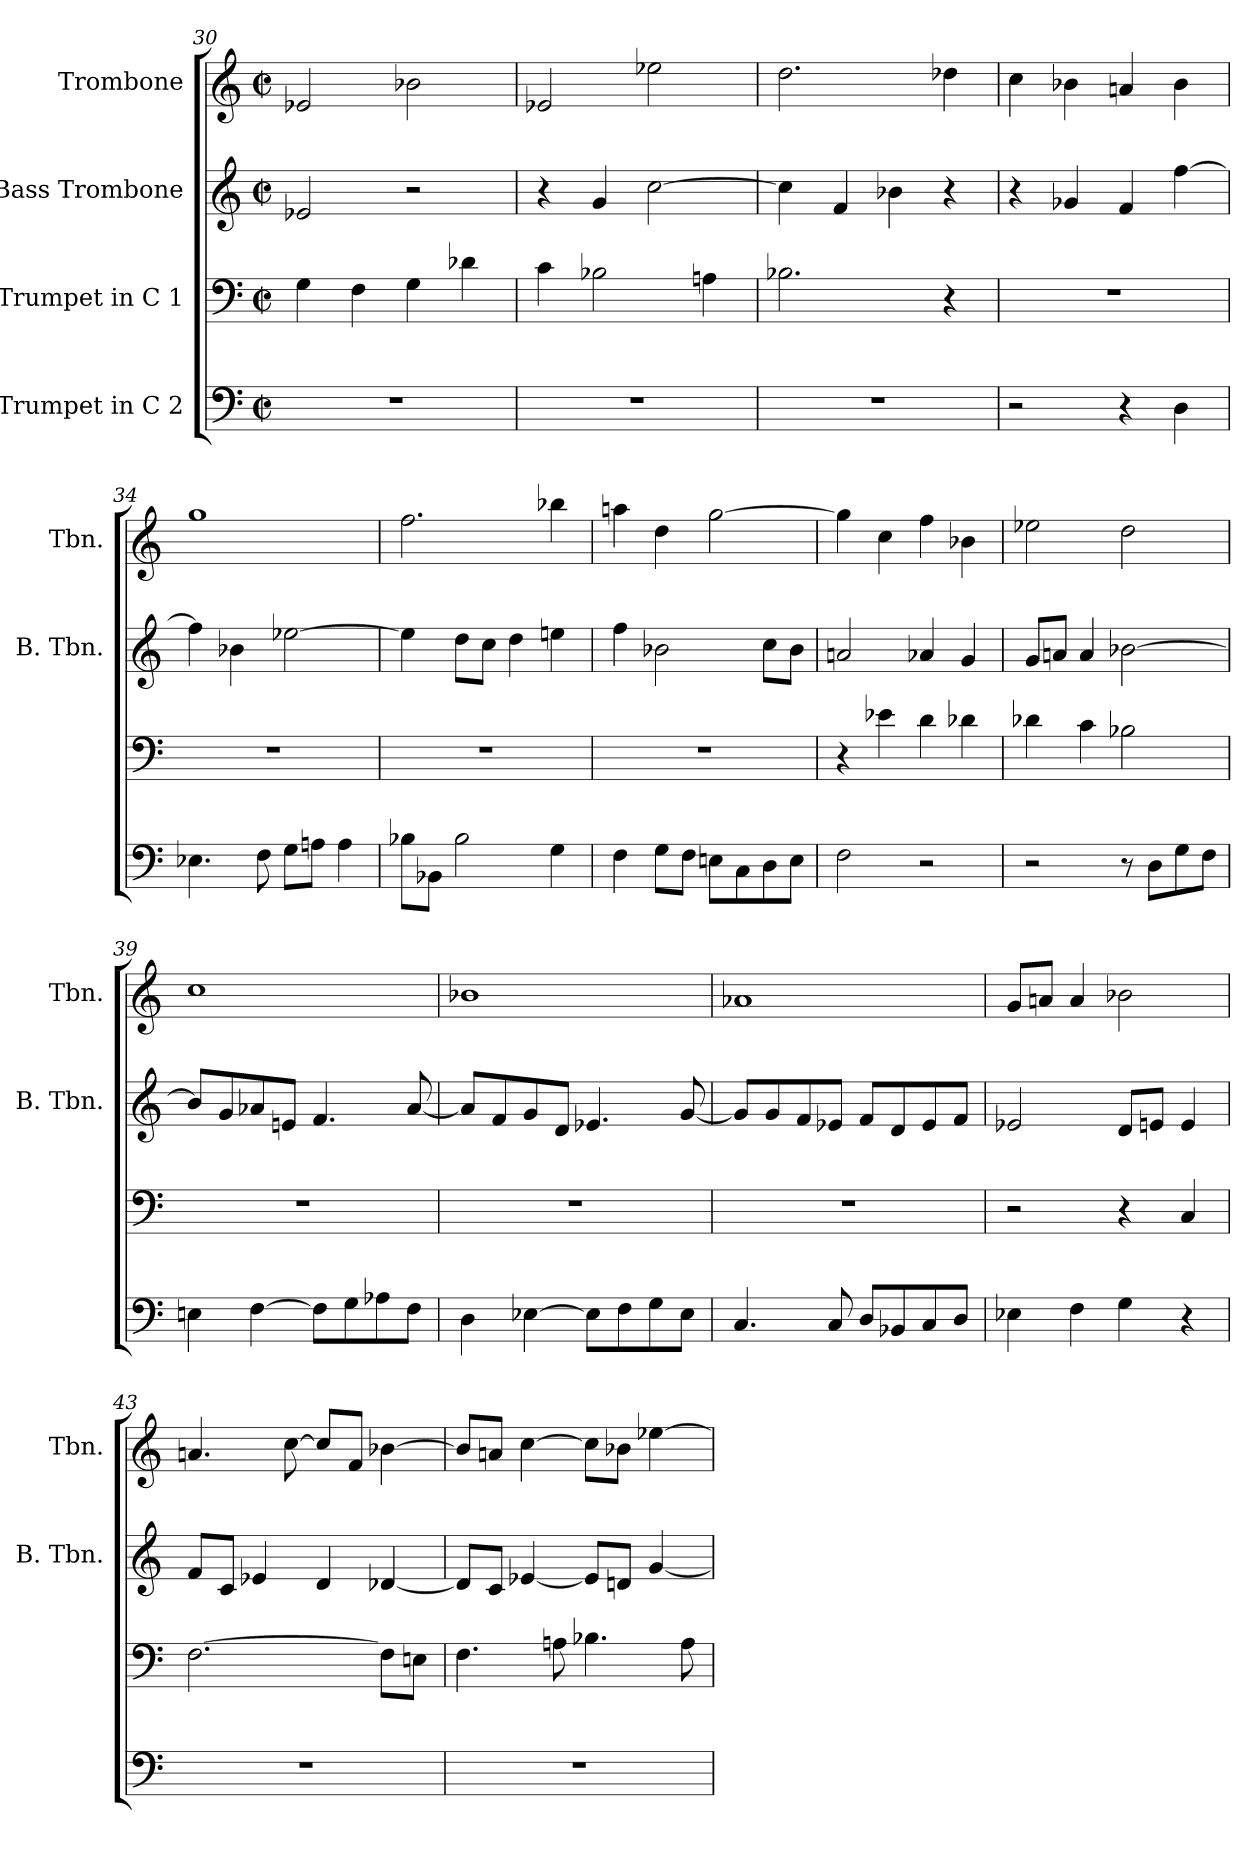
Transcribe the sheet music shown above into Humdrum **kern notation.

**kern	**kern	**kern	**kern
*part4	*part3	*part2	*part1
*staff4	*staff3	*staff2	*staff1
*I"Trumpet in C 2	*I"Trumpet in C 1	*I"Bass Trombone	*I"Trombone
*	*	*I'B. Tbn.	*I'Tbn.
*clefF4	*clefF4	*clefG2	*clefG2
*M2/2	*M2/2	*M2/2	*M2/2
*met(c|)	*met(c|)	*met(c|)	*met(c|)
=30	=30	=30	=30
1r	4G\	2e-/	2e-/
.	4F\	.	.
.	4G\	2r	2b-\
.	4d-\	.	.
=31	=31	=31	=31
1r	4c\	4r	2e-/
.	2B-\	4g/	.
.	.	[2cc\	2ee-\
.	4An\	.	.
!!LO:PB:g=z
=32	=32	=32	=32
1r	2.B-\	4cc\]	2.dd\
.	.	4f/	.
.	.	4b-\	.
.	4r	4r	4dd-\
=33	=33	=33	=33
2r	1r	4r	4cc\
.	.	4g-/	4b-\
4r	.	4f/	4an/
4D\	.	[4ff\	4b-\
=34	=34	=34	=34
4.E-\	1r	4ff\]	1gg
.	.	4b-\	.
8F\	.	.	.
8G\L	.	[2ee-\	.
8An\J	.	.	.
4A\	.	.	.
=35	=35	=35	=35
8B-\L	1r	4ee-\]	2.ff\
8BB-\J	.	.	.
2B-\	.	8dd\L	.
.	.	8cc\J	.
.	.	4dd\	.
4G\	.	4een\	4bb-\
=36	=36	=36	=36
4F\	1r	4ff\	4aan\
8G\L	.	2b-\	4dd\
8F\J	.	.	.
8En\L	.	.	[2gg\
8C\	.	.	.
8D\	.	8cc\L	.
8E\J	.	8b-\J	.
!!LO:LB:g=z
=37	=37	=37	=37
2F\	4r	2an/	4gg\]
.	4e-\	.	4cc\
2r	4d\	4a-/	4ff\
.	4d-\	4g/	4b-\
=38	=38	=38	=38
2r	4d-\	8g/L	2ee-\
.	.	8an/J	.
.	4c\	4a/	.
8r	2B-\	[2b-\	2dd\
8D\L	.	.	.
8G\	.	.	.
8F\J	.	.	.
=39	=39	=39	=39
4En\	1r	8b-/L]	1cc
.	.	8g/	.
[4F\	.	8a-/	.
.	.	8en/J	.
8F\L]	.	4.f/	.
8G\	.	.	.
8A-\	.	.	.
8F\J	.	[8a-/	.
=40	=40	=40	=40
4D\	1r	8a-/L]	1b-
.	.	8f/	.
[4E-\	.	8g/	.
.	.	8d/J	.
8E-\L]	.	4.e-/	.
8F\	.	.	.
8G\	.	.	.
8E-\J	.	[8g/	.
!!LO:LB:g=z
=41	=41	=41	=41
4.C/	1r	8g/L]	1a-
.	.	8g/	.
.	.	8f/	.
8C/	.	8e-/J	.
8D/L	.	8f/L	.
8BB-/	.	8d/	.
8C/	.	8e-/	.
8D/J	.	8f/J	.
=42	=42	=42	=42
4E-\	2r	2e-/	8g/L
.	.	.	8an/J
4F\	.	.	4a/
4G\	4r	8d/L	2b-\
.	.	8en/J	.
4r	4C/	4e/	.
=43	=43	=43	=43
1r	[2.F\	8f/L	4.an/
.	.	8c/J	.
.	.	4e-/	.
.	.	.	[8cc\
.	.	4d/	8cc/L]
.	.	.	8f/J
.	8F\L]	[4d-/	[4b-\
.	8En\J	.	.
=44	=44	=44	=44
1r	4.F\	8d-/L]	8b-/L]
.	.	8c/J	8an/J
.	.	[4e-/	[4cc\
.	8An\	.	.
.	4.B-\	8e-/L]	8cc\L]
.	.	8dn/J	8b-\J
.	.	[4g/	[4ee-\
.	8A\	.	.
=	=	=	=
*-	*-	*-	*-
